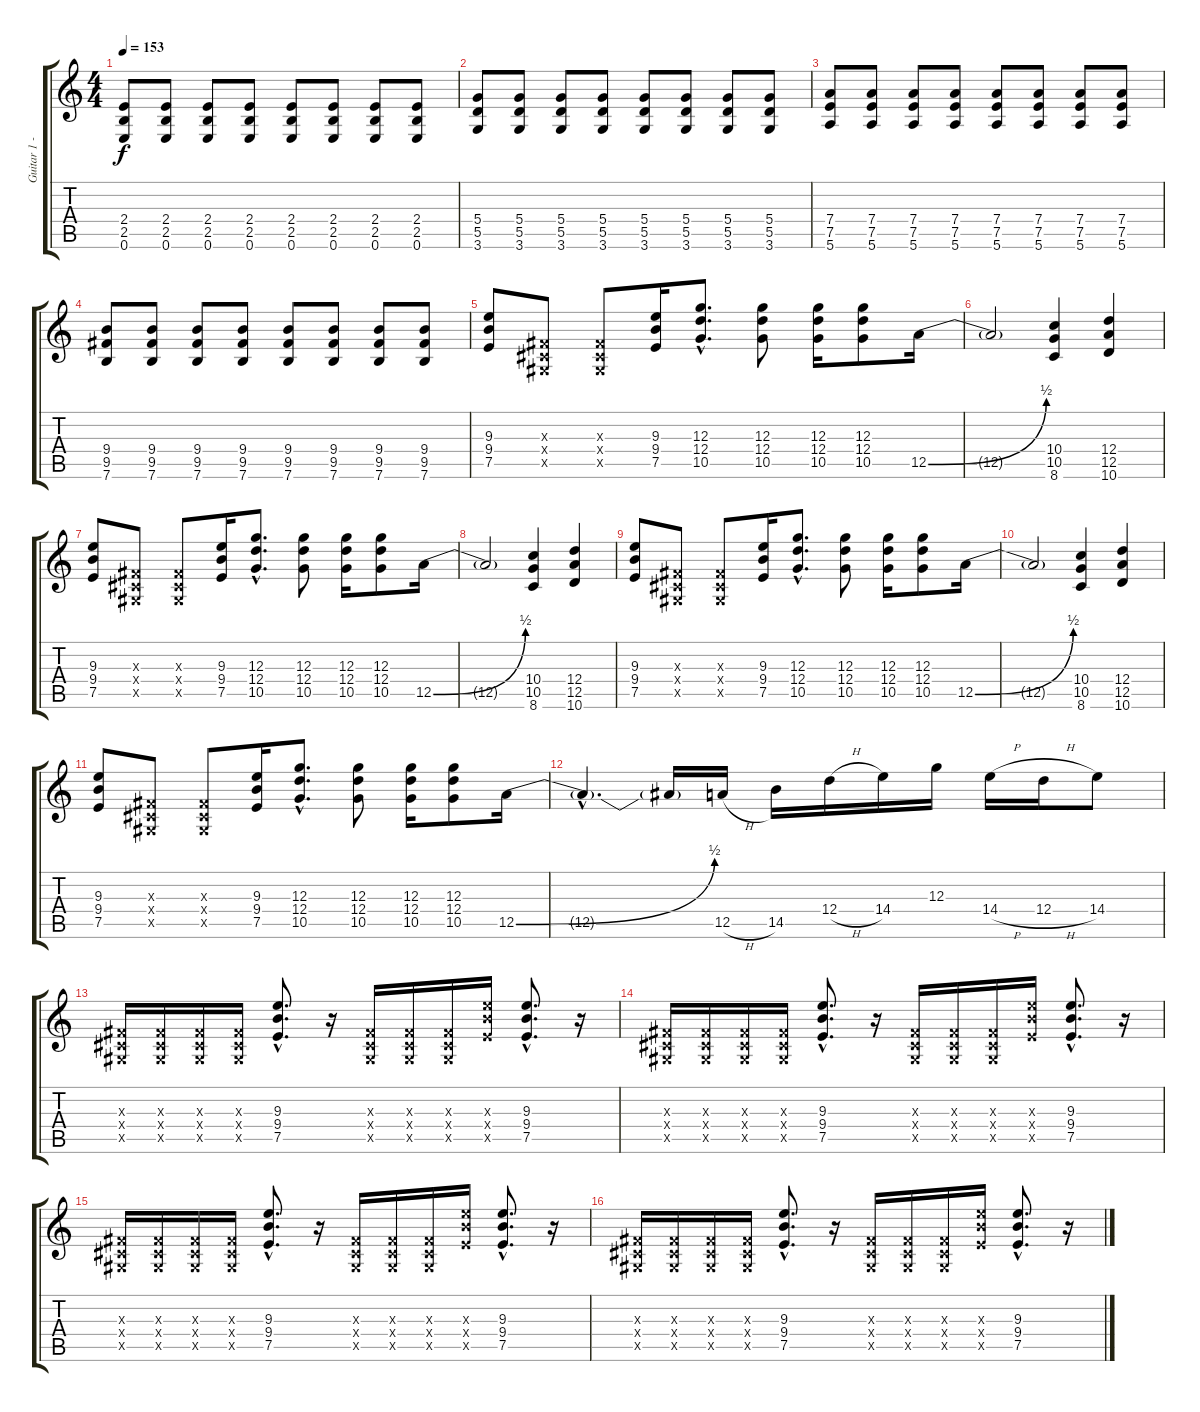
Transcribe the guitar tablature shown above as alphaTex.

\track ("Guitar 1 - El Hefe" "Guitar 1 -") {instrument overdrivenguitar}
\staff {score tabs}
\tuning (E4 B3 G3 D3 A2 E2) {hide}
\ts (4 4)
\tempo 153
\clef g2
\ks c
(2.4 2.5 0.6).8{dy f} (2.4 2.5 0.6).8 (2.4 2.5 0.6).8 (2.4 2.5 0.6).8 (2.4 2.5 0.6).8 (2.4 2.5 0.6).8 (2.4 2.5 0.6).8 (2.4 2.5 0.6).8 |
(5.4 5.5 3.6).8 (5.4 5.5 3.6).8 (5.4 5.5 3.6).8 (5.4 5.5 3.6).8 (5.4 5.5 3.6).8 (5.4 5.5 3.6).8 (5.4 5.5 3.6).8 (5.4 5.5 3.6).8 |
(7.4 7.5 5.6).8 (7.4 7.5 5.6).8 (7.4 7.5 5.6).8 (7.4 7.5 5.6).8 (7.4 7.5 5.6).8 (7.4 7.5 5.6).8 (7.4 7.5 5.6).8 (7.4 7.5 5.6).8 |
(9.4 9.5 7.6).8 (9.4 9.5 7.6).8 (9.4 9.5 7.6).8 (9.4 9.5 7.6).8 (9.4 9.5 7.6).8 (9.4 9.5 7.6).8 (9.4 9.5 7.6).8 (9.4 9.5 7.6).8 |
(9.3 9.4 7.5).8 (-1.3{x} -1.4{x} -1.5{x}).8 (-1.3{x} -1.4{x} -1.5{x}).8 (9.3 9.4 7.5).16 (12.3{hac} 12.4{hac} 10.5{hac}).8{d} (12.3 12.4 10.5).8 (12.3 12.4 10.5).16 (12.3 12.4 10.5).8 12.5{be (bend 0 0 60 2)}.16 |
12.5{t}.2 (10.4 10.5 8.6).4 (12.4 12.5 10.6).4 |
(9.3 9.4 7.5).8 (-1.3{x} -1.4{x} -1.5{x}).8 (-1.3{x} -1.4{x} -1.5{x}).8 (9.3 9.4 7.5).16 (12.3{hac} 12.4{hac} 10.5{hac}).8{d} (12.3 12.4 10.5).8 (12.3 12.4 10.5).16 (12.3 12.4 10.5).8 12.5{be (bend 0 0 60 2)}.16 |
12.5{t}.2 (10.4 10.5 8.6).4 (12.4 12.5 10.6).4 |
(9.3 9.4 7.5).8 (-1.3{x} -1.4{x} -1.5{x}).8 (-1.3{x} -1.4{x} -1.5{x}).8 (9.3 9.4 7.5).16 (12.3{hac} 12.4{hac} 10.5{hac}).8{d} (12.3 12.4 10.5).8 (12.3 12.4 10.5).16 (12.3 12.4 10.5).8 12.5{be (bend 0 0 60 2)}.16 |
12.5{t}.2 (10.4 10.5 8.6).4 (12.4 12.5 10.6).4 |
(9.3 9.4 7.5).8 (-1.3{x} -1.4{x} -1.5{x}).8 (-1.3{x} -1.4{x} -1.5{x}).8 (9.3 9.4 7.5).16 (12.3{hac} 12.4{hac} 10.5{hac}).8{d} (12.3 12.4 10.5).8 (12.3 12.4 10.5).16 (12.3 12.4 10.5).8 12.5{be (bend 0 0 60 2)}.16 |
12.5{hac t}.4{d} 12.5{t}.16 12.5{h}.16 14.5.16 12.4{h}.16 14.4.16 12.3.16 14.4{h}.16 12.4{h}.16 14.4.8 |
(-1.3{x} -1.4{x} -1.5{x}).16 (-1.3{x} -1.4{x} -1.5{x}).16 (-1.3{x} -1.4{x} -1.5{x}).16 (-1.3{x} -1.4{x} -1.5{x}).16 (9.3{hac} 9.4{hac} 7.5{hac}).8{d} r.16 (-1.3{x} -1.4{x} -1.5{x}).16 (-1.3{x} -1.4{x} -1.5{x}).16 (-1.3{x} -1.4{x} -1.5{x}).16 (9.3{x} 9.4{x} 7.5{x}).16 (9.3{hac} 9.4{hac} 7.5{hac}).8{d} r.16 |
(-1.3{x} -1.4{x} -1.5{x}).16 (-1.3{x} -1.4{x} -1.5{x}).16 (-1.3{x} -1.4{x} -1.5{x}).16 (-1.3{x} -1.4{x} -1.5{x}).16 (9.3{hac} 9.4{hac} 7.5{hac}).8{d} r.16 (-1.3{x} -1.4{x} -1.5{x}).16 (-1.3{x} -1.4{x} -1.5{x}).16 (-1.3{x} -1.4{x} -1.5{x}).16 (9.3{x} 9.4{x} 7.5{x}).16 (9.3{hac} 9.4{hac} 7.5{hac}).8{d} r.16 |
(-1.3{x} -1.4{x} -1.5{x}).16 (-1.3{x} -1.4{x} -1.5{x}).16 (-1.3{x} -1.4{x} -1.5{x}).16 (-1.3{x} -1.4{x} -1.5{x}).16 (9.3{hac} 9.4{hac} 7.5{hac}).8{d} r.16 (-1.3{x} -1.4{x} -1.5{x}).16 (-1.3{x} -1.4{x} -1.5{x}).16 (-1.3{x} -1.4{x} -1.5{x}).16 (9.3{x} 9.4{x} 7.5{x}).16 (9.3{hac} 9.4{hac} 7.5{hac}).8{d} r.16 |
(-1.3{x} -1.4{x} -1.5{x}).16 (-1.3{x} -1.4{x} -1.5{x}).16 (-1.3{x} -1.4{x} -1.5{x}).16 (-1.3{x} -1.4{x} -1.5{x}).16 (9.3{hac} 9.4{hac} 7.5{hac}).8{d} r.16 (-1.3{x} -1.4{x} -1.5{x}).16 (-1.3{x} -1.4{x} -1.5{x}).16 (-1.3{x} -1.4{x} -1.5{x}).16 (9.3{x} 9.4{x} 7.5{x}).16 (9.3{hac} 9.4{hac} 7.5{hac}).8{d} r.16
